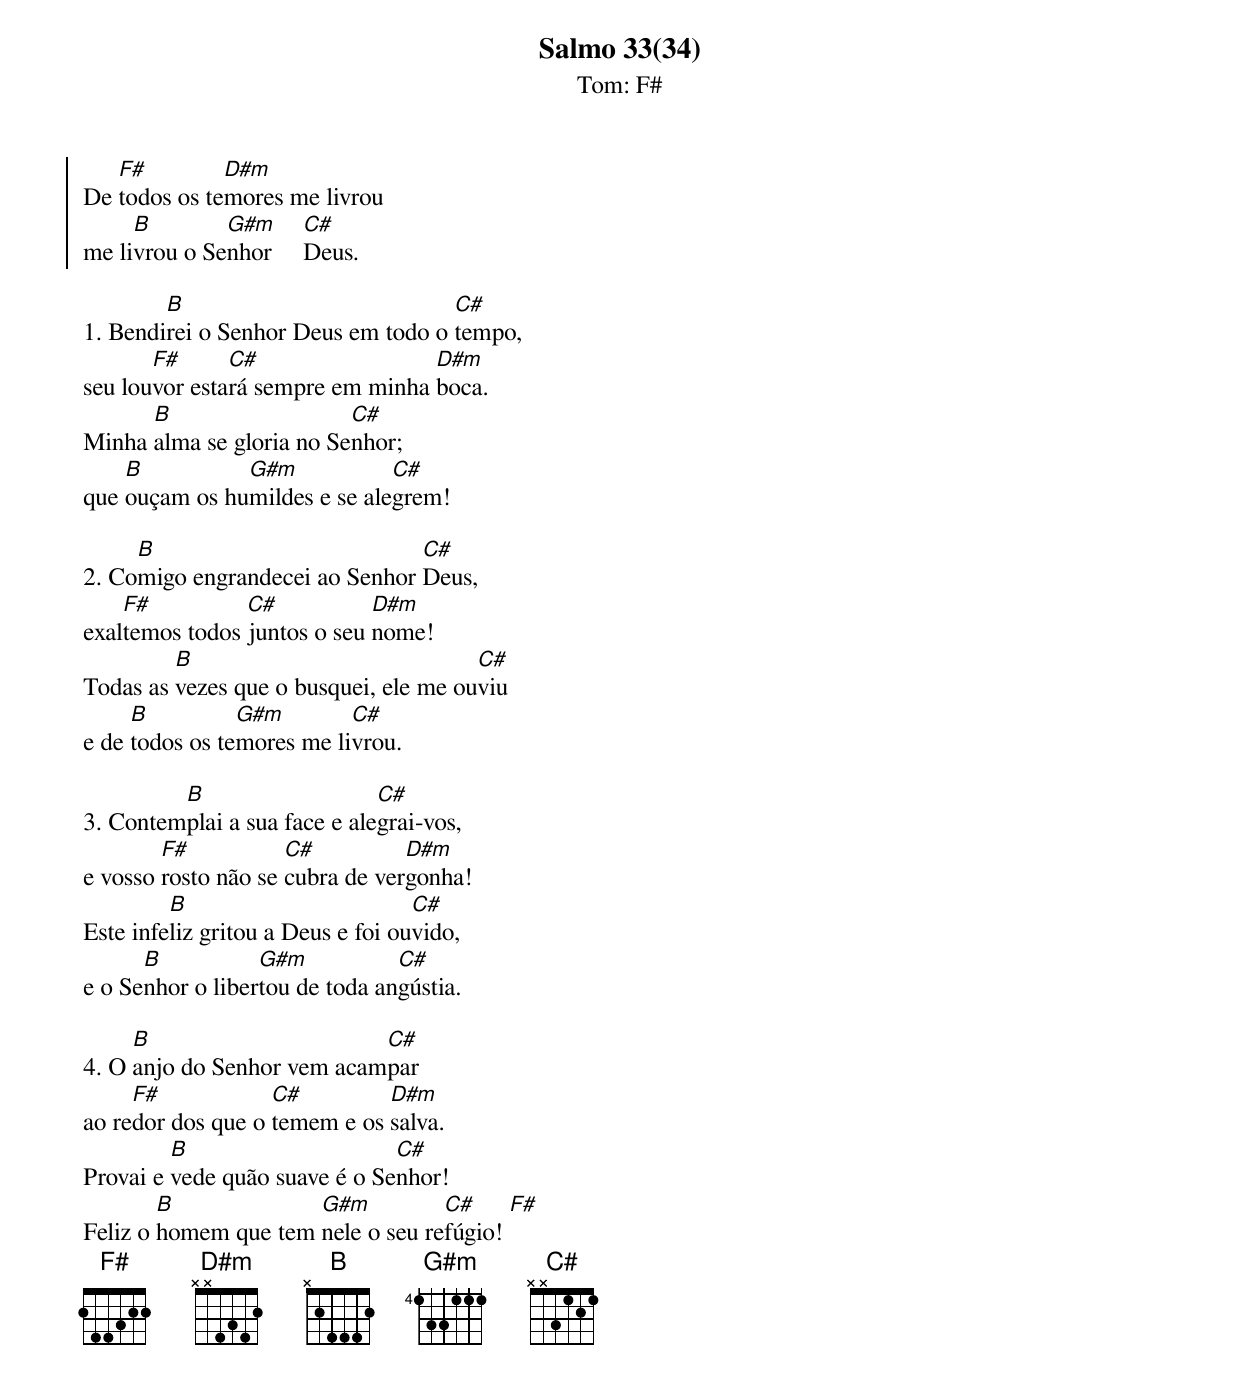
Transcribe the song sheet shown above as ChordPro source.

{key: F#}
{title: Salmo 33(34)}
{subtitle:Tom: %{key}}
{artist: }
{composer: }

{start_of_chorus}
De [F#]todos os te[D#m]mores me livrou
me li[B]vrou o Se[G#m]nhor     [C#]Deus.
{end_of_chorus}

{start_of_verse}
1. Bendi[B]rei o Senhor Deus em todo o [C#]tempo,
seu lou[F#]vor esta[C#]rá sempre em minha [D#m]boca.
Minha [B]alma se gloria no Se[C#]nhor;
que [B]ouçam os hu[G#m]mildes e se ale[C#]grem!
{end_of_verse}

{start_of_verse}
2. Co[B]migo engrandecei ao Senhor [C#]Deus,
exal[F#]temos todos [C#]juntos o seu [D#m]nome!
Todas as [B]vezes que o busquei, ele me ou[C#]viu
e de [B]todos os te[G#m]mores me li[C#]vrou.
{end_of_verse}

{start_of_verse}
3. Contem[B]plai a sua face e ale[C#]grai-vos,
e vosso [F#]rosto não se [C#]cubra de ver[D#m]gonha!
Este infe[B]liz gritou a Deus e foi ou[C#]vido,
e o Se[B]nhor o liber[G#m]tou de toda an[C#]gústia.
{end_of_verse}

{start_of_verse}
4. O [B]anjo do Senhor vem acam[C#]par
ao re[F#]dor dos que o [C#]temem e os [D#m]salva.
Provai e [B]vede quão suave é o Se[C#]nhor!
Feliz o [B]homem que tem [G#m]nele o seu re[C#]fúgio! [F#]
{end_of_verse}
